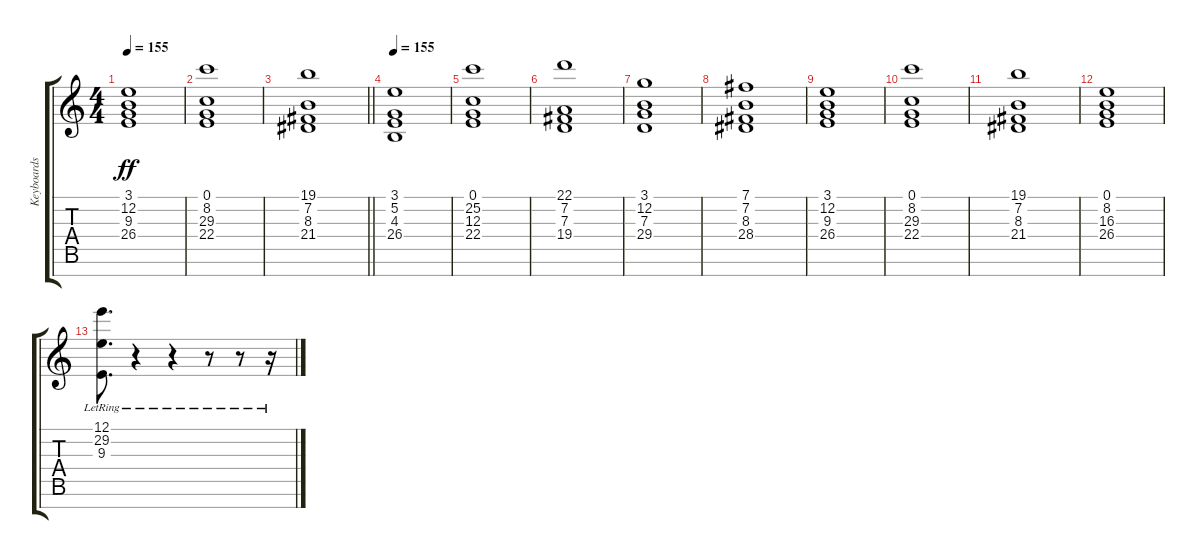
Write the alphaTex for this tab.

\track ("Keyboards" "Keyboards") {solo instrument musicbox}
\staff {score tabs}
\tuning (E4 B3 G3 D3 A2 E2 B1) {hide}
\ts (4 4)
\tempo 155
\clef g2
\ks c
(3.1 12.2 9.3 26.4).1{dy ff} |
(0.1 8.2 29.3 22.4).1 |
\barLineRight lightlight
(19.1 7.2 8.3 21.4).1 |
\section ("" "")
\tempo 155
(3.1 5.2 4.3 26.4).1{volume 13 instrument stringensemble1} |
(0.1 25.2 12.3 22.4).1 |
(22.1 7.2 7.3 19.4).1 |
(3.1 12.2 7.3 29.4).1 |
(7.1 7.2 8.3 28.4).1 |
(3.1 12.2 9.3 26.4).1 |
(0.1 8.2 29.3 22.4).1 |
(19.1 7.2 8.3 21.4).1 |
(0.1 8.2 16.3 26.4).1 |
(12.1{lr} 29.2{lr} 9.3{lr}).8{d} r.4 r.4 r.8 r.8 r.16
